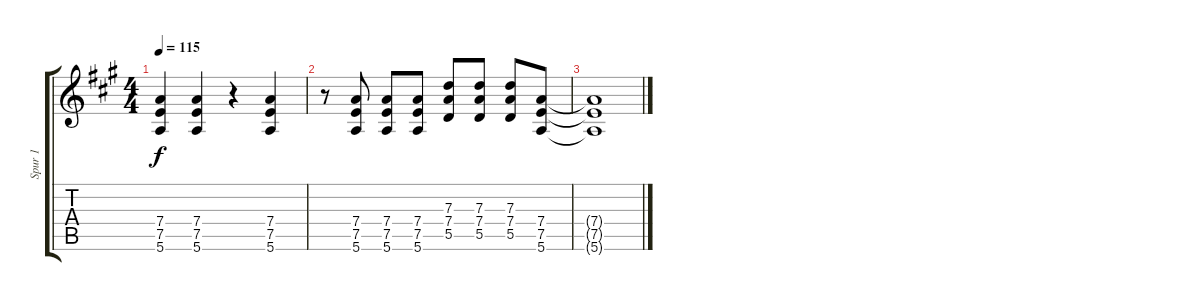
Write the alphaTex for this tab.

\track ("Spur 1" "Spur 1") {instrument distortionguitar}
\staff {score tabs}
\tuning (E4 B3 G3 D3 A2 E2) {hide}
\ts (4 4)
\tempo 115
\clef g2
\ks a
(7.4{t} 7.5{t} 5.6{t}).4{dy f} (7.4 7.5 5.6).4 r.4 (7.4 7.5 5.6).4 |
r.8 (7.4 7.5 5.6).8 (7.4 7.5 5.6).8 (7.4 7.5 5.6).8 (7.3 7.4 5.5).8 (7.3 7.4 5.5).8 (7.3 7.4 5.5).8 (7.4 7.5 5.6).8 |
(7.4{t} 7.5{t} 5.6{t}).1
